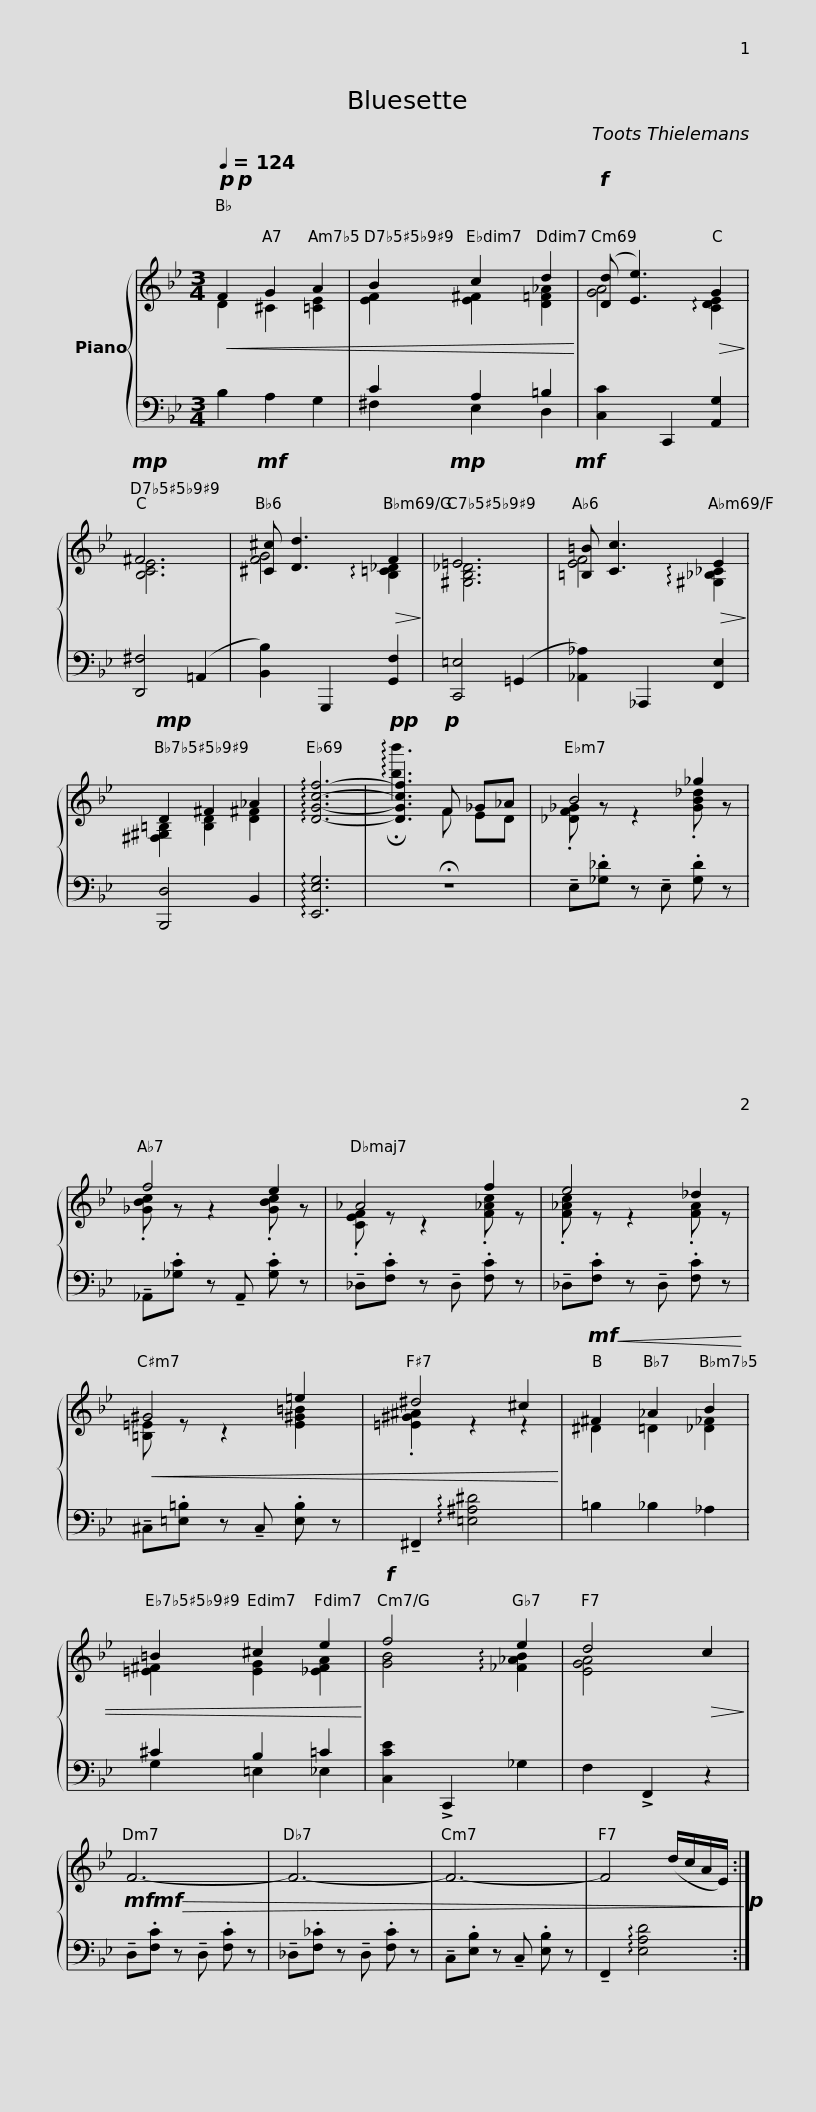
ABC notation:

X:1
%%score { ( 1 2 ) | ( 3 4 ) }
L:1/8
Q:1/4=124
M:3/4
I:linebreak $
K:Bb
V:1 treble
V:2 treble
V:3 bass
V:4 bass
V:1
!p!!p!!<(! F2 G2 A2 | B2 c2 d2!<)! |!f! ([Dd] [Ee]3)!>(! G2!>)! |!mp! ^F6 |$!mf! [^C^c] [Dd]3!>(! F2!>)! | %5
!mp! =E6 |!mf! [=B,=B] [Cc]3!>(! E2!>)! |!mp! D2 ^F2 _A2 |$ !arpeggio![DGcf]6- |!pp! [DGcf]3!p! F _G_A | %10
 B4 _g2 | f4 e2 |$ _A4 f2 | e4 _d2 |!<(! ^G4 =e2 | %15
 ^d4 ^c2!<)! |$!mf!!<(! ^F2 _A2 B2 | =B2 ^c2 e2!<)! |!f! f4 e2 | d4!>(! c2!>)! |$ %20
!mf!!mf!!>(! F6- | F6- | F6- | F4 (d/c/A/E/)!>)!!p! :| %24
V:2
 D2 ^C2 [=CE]2 | [EF]2 [E^F]2 [D=F_A]2 | [GA]4 !arpeggio![CDE]2 | [B,CE]6 |$ [FG]4 !arpeggio![B,=C_D]2 | %5
 [^G,B,_D]6 | [EF]4 !arpeggio![^G,_B,_C]2 | [^F,^G,=B,]2 [B,D]2 [D^F]2 |$ x6 | !arpeggio!!fermata![bb']3 F ED | %10
 .[_DF_G] z z2 .[GB_d] z | .[_GBc] z z2 .[GBc] z |$ .[CEF] z z2 .[F_Ac] z | .[F_Ac] z z2 .[FA] z | [=B,=E] z z2 [E^G=B]2 | %15
 .[=E^G^A]2 z2 z2 |$ ^D2 =D2 [_D_F]2 | [=E^F]2 [EG]2 [_EFA]2 | [GB]4 !arpeggio![_F_AB]2 | [EGA]4 x2 |$ %20
 x6 | x6 | x6 | x6 :| %24
V:3
 B,2 A,2 G,2 | C2 A,2 =B,2 | [C,C]2 C,,2 [A,,G,]2 | [D,,^F,]4 (!courtesy!=A,,2 |$ [B,,B,]2) G,,,2 [G,,F,]2 | %5
 [C,,=E,]4 (!courtesy!=G,,2 | [_A,,_A,]2) _A,,,2 [F,,E,]2 | [B,,,D,]4 B,,2 |$ !arpeggio![E,,E,G,]6 | !fermata!z6 | %10
 !tenuto!E,.[_G,_D] z !tenuto!E, .[G,D] z | !tenuto!_A,,.[_G,C] z !tenuto!A,, .[G,C] z |$ !tenuto!_D,.[F,C] z !tenuto!D, .[F,C] z | !tenuto!_D,.[F,C] z !tenuto!D, .[F,C] z | !tenuto!^C,.[=E,=B,] z !tenuto!C, .[E,B,] z | %15
 !tenuto!^F,,2 !arpeggio![=E,^A,^D]4 |$ =B,2 _B,2 _A,2 | ^C2 B,2 =C2 | [C,CE]2 !>!C,,2 _G,2 | F,2 !>!F,,2 z2 |$ %20
 !tenuto!D,.[F,C] z !tenuto!D, .[F,C] z | !tenuto!_D,.[F,_C] z !tenuto!D, .[F,C] z | !tenuto!C,.[E,B,] z !tenuto!C, .[E,B,] z | !tenuto!F,,2 !arpeggio![E,A,D]4 :| %24
V:4
 x6 | ^F,2 E,2 D,2 | x6 | x6 |$ x6 | %5
 x6 | x6 | x6 |$ x6 | x6 | %10
 x6 | x6 |$ x6 | x6 | x6 | %15
 x6 |$ x6 | G,2 =E,2 _E,2 | x6 | x6 |$ %20
 x6 | x6 | x6 | x6 :| %24
